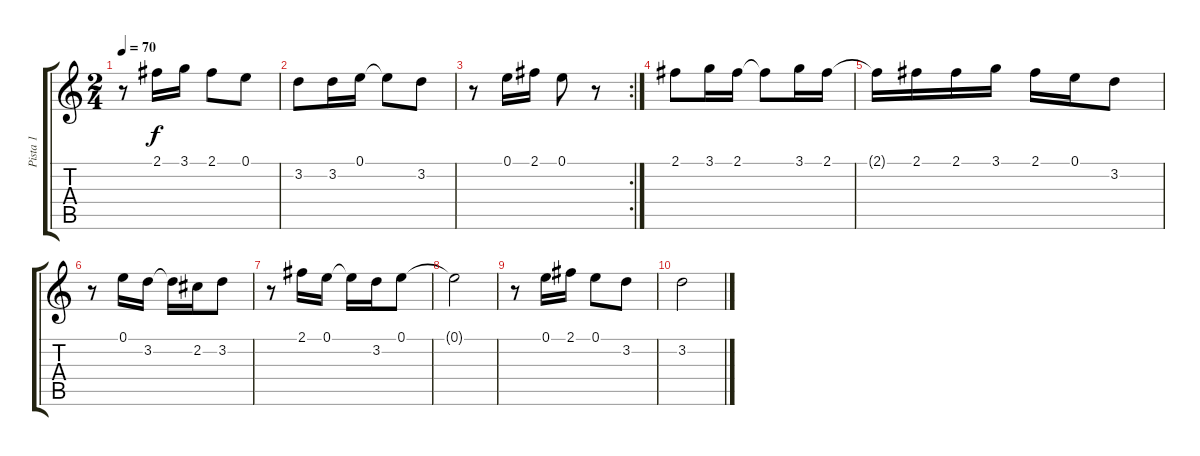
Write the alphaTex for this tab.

\track ("Pista 1" "Pista 1") {instrument acousticguitarsteel}
\staff {score tabs}
\tuning (E4 B3 G3 D3 A2 E2) {hide}
\ts (2 4)
\tempo 70
\clef g2
\ks c
r.8{dy f} 2.1.16 3.1.16 2.1.8 0.1.8 |
3.2.8 3.2.16 0.1.16 0.1{t}.8 3.2.8 |
\rc 2
r.8 0.1.16 2.1.16 0.1.8 r.8 |
2.1.8 3.1.16 2.1.16 2.1{t}.8 3.1.16 2.1.16 |
2.1{t}.16 2.1.16 2.1.16 3.1.16 2.1.16 0.1.16 3.2.8 |
r.8 0.1.16 3.2.16 3.2{t}.16 2.2.16 3.2.8 |
r.8 2.1.16 0.1.16 0.1{t}.16 3.2.16 0.1.8 |
0.1{t}.2 |
r.8 0.1.16 2.1.16 0.1.8 3.2.8 |
3.2.2
